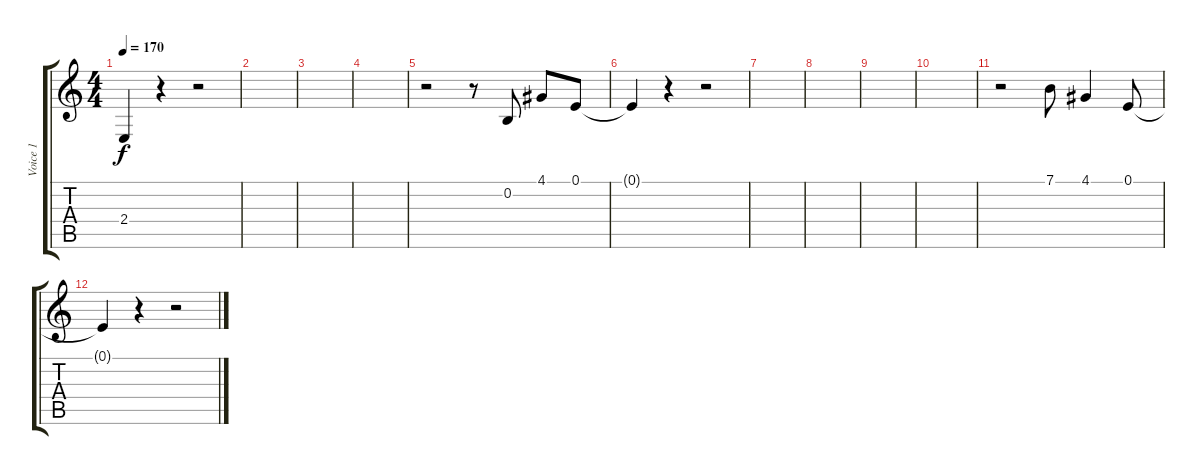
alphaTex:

\track ("Voice 1" "Voice 1") {instrument lead6voice}
\staff {score tabs}
\tuning (E4 B3 G3 D3 A2 E2) {hide}
\ts (4 4)
\tempo 170
\clef g2
\ks c
2.4{t}.4{dy f} r.4 r.2 |
|
|
|
r.2 r.8 0.2.8 4.1.8 0.1.8 |
0.1{t}.4 r.4 r.2 |
|
|
|
|
r.2 7.1.8 4.1.4 0.1.8 |
0.1{t}.4 r.4 r.2
